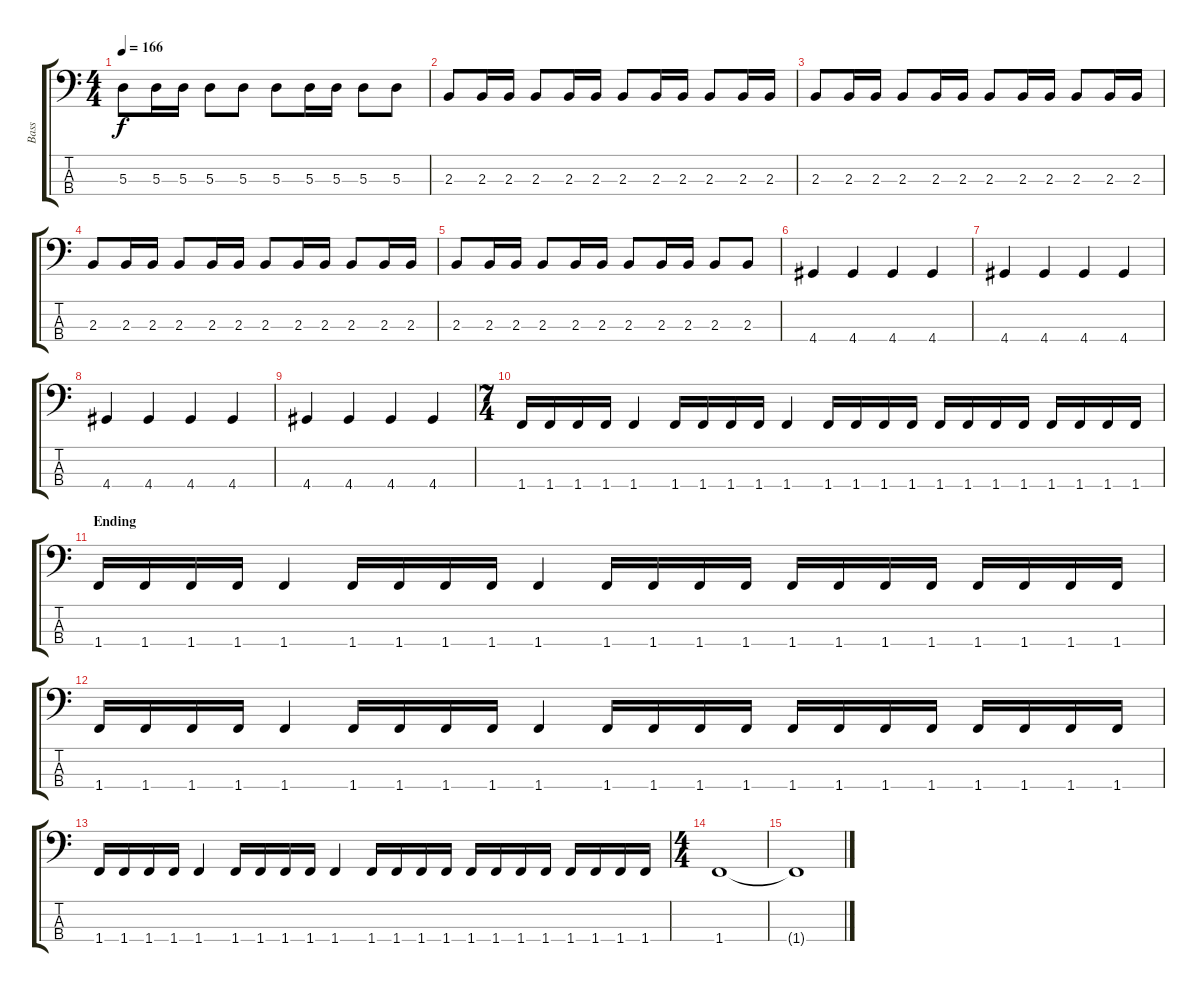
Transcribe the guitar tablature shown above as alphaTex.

\track ("Bass" "Bass") {instrument electricbassfinger}
\staff {score tabs}
\tuning (G2 D2 A1 E1) {hide}
\ts (4 4)
\tempo 166
\clef f4
\ks c
5.3.8{dy f} 5.3.16 5.3.16 5.3.8 5.3.8 5.3.8 5.3.16 5.3.16 5.3.8 5.3.8 |
2.3.8 2.3.16 2.3.16 2.3.8 2.3.16 2.3.16 2.3.8 2.3.16 2.3.16 2.3.8 2.3.16 2.3.16 |
2.3.8 2.3.16 2.3.16 2.3.8 2.3.16 2.3.16 2.3.8 2.3.16 2.3.16 2.3.8 2.3.16 2.3.16 |
2.3.8 2.3.16 2.3.16 2.3.8 2.3.16 2.3.16 2.3.8 2.3.16 2.3.16 2.3.8 2.3.16 2.3.16 |
2.3.8 2.3.16 2.3.16 2.3.8 2.3.16 2.3.16 2.3.8 2.3.16 2.3.16 2.3.8 2.3.8 |
4.4.4 4.4.4 4.4.4 4.4.4 |
4.4.4 4.4.4 4.4.4 4.4.4 |
4.4.4 4.4.4 4.4.4 4.4.4 |
4.4.4 4.4.4 4.4.4 4.4.4 |
\ts (7 4)
1.4.16 1.4.16 1.4.16 1.4.16 1.4.4 1.4.16 1.4.16 1.4.16 1.4.16 1.4.4 1.4.16 1.4.16 1.4.16 1.4.16 1.4.16 1.4.16 1.4.16 1.4.16 1.4.16 1.4.16 1.4.16 1.4.16 |
\section ("" "Ending")
1.4.16 1.4.16 1.4.16 1.4.16 1.4.4 1.4.16 1.4.16 1.4.16 1.4.16 1.4.4 1.4.16 1.4.16 1.4.16 1.4.16 1.4.16 1.4.16 1.4.16 1.4.16 1.4.16 1.4.16 1.4.16 1.4.16 |
1.4.16 1.4.16 1.4.16 1.4.16 1.4.4 1.4.16 1.4.16 1.4.16 1.4.16 1.4.4 1.4.16 1.4.16 1.4.16 1.4.16 1.4.16 1.4.16 1.4.16 1.4.16 1.4.16 1.4.16 1.4.16 1.4.16 |
1.4.16 1.4.16 1.4.16 1.4.16 1.4.4 1.4.16 1.4.16 1.4.16 1.4.16 1.4.4 1.4.16 1.4.16 1.4.16 1.4.16 1.4.16 1.4.16 1.4.16 1.4.16 1.4.16 1.4.16 1.4.16 1.4.16 |
\ts (4 4)
1.4.1 |
1.4{t}.1
